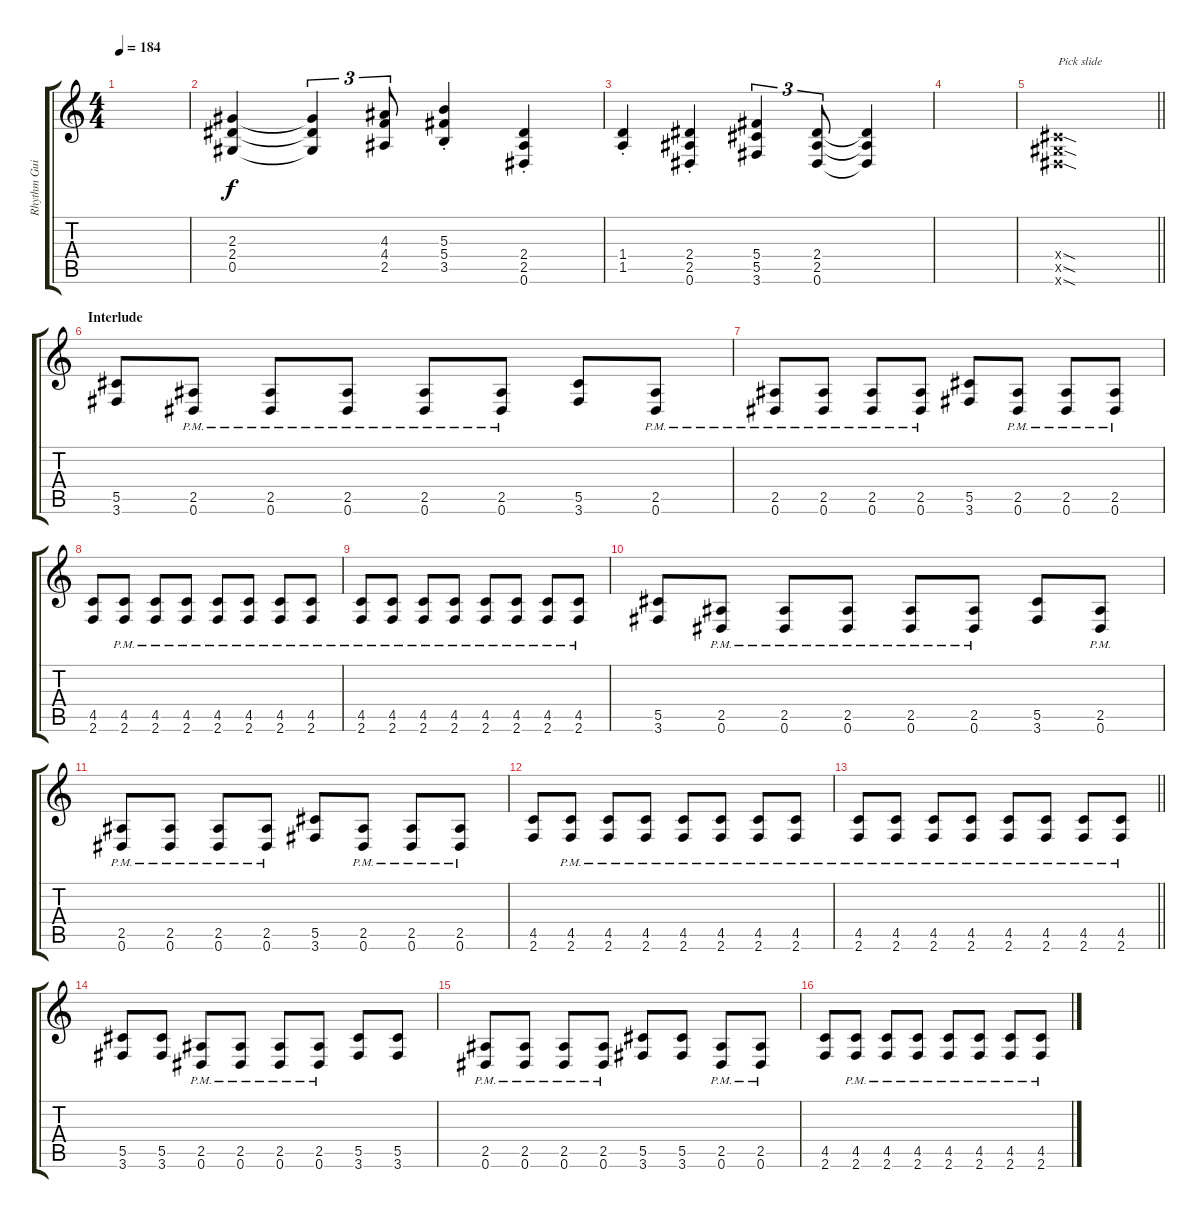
\track ("Rhythm Guitar 2" "Rhythm Gui") {instrument overdrivenguitar}
\staff {score tabs}
\tuning (Eb4 Bb3 Gb3 Db3 Ab2 Eb2) {hide}
\ts (4 4)
\tempo 184
\clef g2
\ks c
|
(2.3 2.4 0.5).4 (2.3{t} 2.4{t} 0.5{t}).4{tu (3 2)} (4.3 4.4 2.5).8{tu (3 2)} (5.3{st} 5.4{st} 3.5{st}).4 (2.4{st} 2.5{st} 0.6{st}).4 |
(1.4{st} 1.5{st}).4 (2.4{st} 2.5{st} 0.6{st}).4 (5.4 5.5 3.6).4{tu (3 2)} (2.4 2.5 0.6).8{tu (3 2)} (2.4{t} 2.5{t} 0.6{t}).4 |
|
\barLineRight lightlight
(0.4{sod x} 0.5{sod x} 0.6{sod x}).1{txt "Pick slide"} |
\section ("" "Interlude")
(5.5 3.6).8 (2.5{pm} 0.6{pm}).8 (2.5{pm} 0.6{pm}).8 (2.5{pm} 0.6{pm}).8 (2.5{pm} 0.6{pm}).8 (2.5{pm} 0.6{pm}).8 (5.5 3.6).8 (2.5{pm} 0.6{pm}).8 |
(2.5{pm} 0.6{pm}).8 (2.5{pm} 0.6{pm}).8 (2.5{pm} 0.6{pm}).8 (2.5{pm} 0.6{pm}).8 (5.5 3.6).8 (2.5{pm} 0.6{pm}).8 (2.5{pm} 0.6{pm}).8 (2.5{pm} 0.6{pm}).8 |
(4.5 2.6).8 (4.5{pm} 2.6{pm}).8 (4.5{pm} 2.6{pm}).8 (4.5{pm} 2.6{pm}).8 (4.5{pm} 2.6{pm}).8 (4.5{pm} 2.6{pm}).8 (4.5{pm} 2.6{pm}).8 (4.5{pm} 2.6{pm}).8 |
(4.5{pm} 2.6{pm}).8 (4.5{pm} 2.6{pm}).8 (4.5{pm} 2.6{pm}).8 (4.5{pm} 2.6{pm}).8 (4.5{pm} 2.6{pm}).8 (4.5{pm} 2.6{pm}).8 (4.5{pm} 2.6{pm}).8 (4.5{pm} 2.6{pm}).8 |
(5.5 3.6).8 (2.5{pm} 0.6{pm}).8 (2.5{pm} 0.6{pm}).8 (2.5{pm} 0.6{pm}).8 (2.5{pm} 0.6{pm}).8 (2.5{pm} 0.6{pm}).8 (5.5 3.6).8 (2.5{pm} 0.6{pm}).8 |
(2.5{pm} 0.6{pm}).8 (2.5{pm} 0.6{pm}).8 (2.5{pm} 0.6{pm}).8 (2.5{pm} 0.6{pm}).8 (5.5 3.6).8 (2.5{pm} 0.6{pm}).8 (2.5{pm} 0.6{pm}).8 (2.5{pm} 0.6{pm}).8 |
(4.5 2.6).8 (4.5{pm} 2.6{pm}).8 (4.5{pm} 2.6{pm}).8 (4.5{pm} 2.6{pm}).8 (4.5{pm} 2.6{pm}).8 (4.5{pm} 2.6{pm}).8 (4.5{pm} 2.6{pm}).8 (4.5{pm} 2.6{pm}).8 |
\barLineRight lightlight
(4.5{pm} 2.6{pm}).8 (4.5{pm} 2.6{pm}).8 (4.5{pm} 2.6{pm}).8 (4.5{pm} 2.6{pm}).8 (4.5{pm} 2.6{pm}).8 (4.5{pm} 2.6{pm}).8 (4.5{pm} 2.6{pm}).8 (4.5{pm} 2.6{pm}).8 |
(5.5 3.6).8 (5.5 3.6).8 (2.5{pm} 0.6{pm}).8 (2.5{pm} 0.6{pm}).8 (2.5{pm} 0.6{pm}).8 (2.5{pm} 0.6{pm}).8 (5.5 3.6).8 (5.5 3.6).8 |
(2.5{pm} 0.6{pm}).8 (2.5{pm} 0.6{pm}).8 (2.5{pm} 0.6{pm}).8 (2.5{pm} 0.6{pm}).8 (5.5 3.6).8 (5.5 3.6).8 (2.5{pm} 0.6{pm}).8 (2.5{pm} 0.6{pm}).8 |
(4.5 2.6).8 (4.5{pm} 2.6{pm}).8 (4.5{pm} 2.6{pm}).8 (4.5{pm} 2.6{pm}).8 (4.5{pm} 2.6{pm}).8 (4.5{pm} 2.6{pm}).8 (4.5{pm} 2.6{pm}).8 (4.5{pm} 2.6{pm}).8
